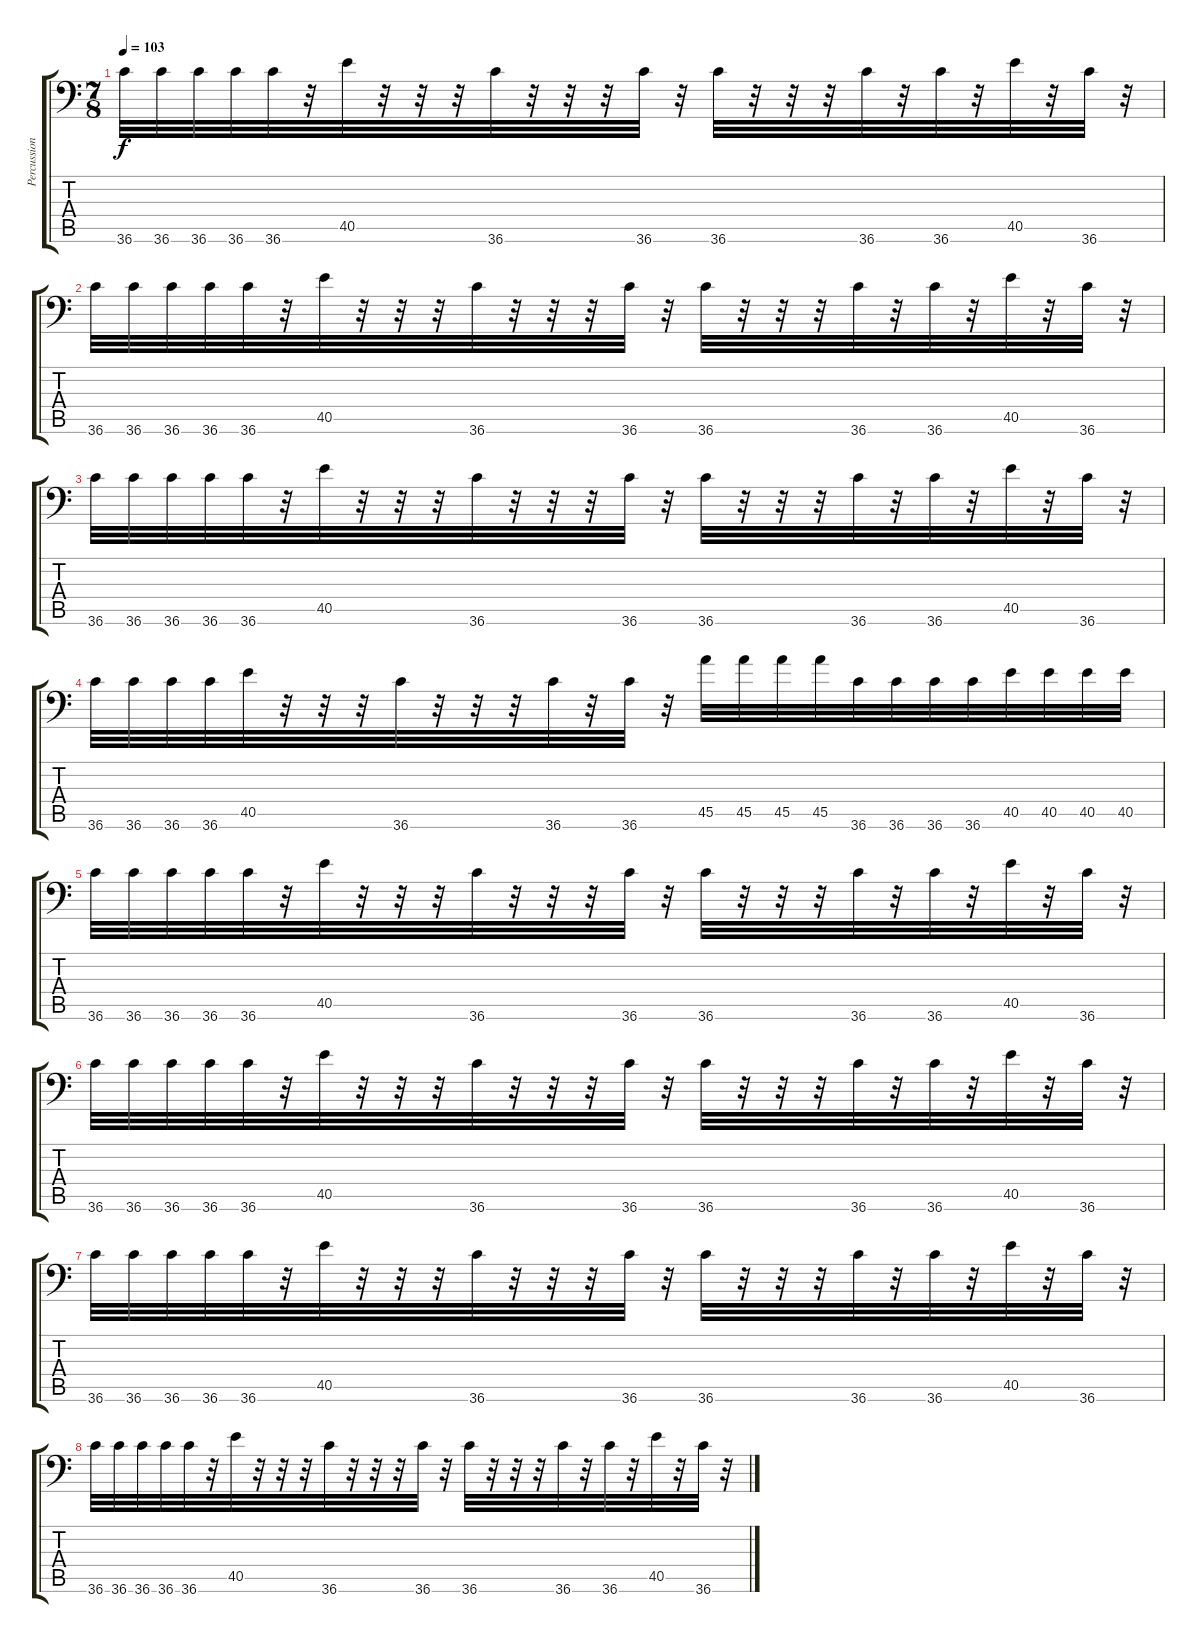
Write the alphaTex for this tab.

\track ("Percussion" "Percussion") {instrument acousticgrandpiano}
\staff {score tabs}
\tuning (C-1 C-1 C-1 C-1 C-1 C-1) {hide}
\ts (7 8)
\tempo 103
\clef f4
\ks c
36.6.32{dy f} 36.6.32 36.6.32 36.6.32 36.6.32 r.32 40.5.32 r.32 r.32 r.32 36.6.32 r.32 r.32 r.32 36.6.32 r.32 36.6.32 r.32 r.32 r.32 36.6.32 r.32 36.6.32 r.32 40.5.32 r.32 36.6.32 r.32 |
36.6.32 36.6.32 36.6.32 36.6.32 36.6.32 r.32 40.5.32 r.32 r.32 r.32 36.6.32 r.32 r.32 r.32 36.6.32 r.32 36.6.32 r.32 r.32 r.32 36.6.32 r.32 36.6.32 r.32 40.5.32 r.32 36.6.32 r.32 |
36.6.32 36.6.32 36.6.32 36.6.32 36.6.32 r.32 40.5.32 r.32 r.32 r.32 36.6.32 r.32 r.32 r.32 36.6.32 r.32 36.6.32 r.32 r.32 r.32 36.6.32 r.32 36.6.32 r.32 40.5.32 r.32 36.6.32 r.32 |
36.6.32 36.6.32 36.6.32 36.6.32 40.5.32 r.32 r.32 r.32 36.6.32 r.32 r.32 r.32 36.6.32 r.32 36.6.32 r.32 45.5.32 45.5.32 45.5.32 45.5.32 36.6.32 36.6.32 36.6.32 36.6.32 40.5.32 40.5.32 40.5.32 40.5.32 |
36.6.32 36.6.32 36.6.32 36.6.32 36.6.32 r.32 40.5.32 r.32 r.32 r.32 36.6.32 r.32 r.32 r.32 36.6.32 r.32 36.6.32 r.32 r.32 r.32 36.6.32 r.32 36.6.32 r.32 40.5.32 r.32 36.6.32 r.32 |
36.6.32 36.6.32 36.6.32 36.6.32 36.6.32 r.32 40.5.32 r.32 r.32 r.32 36.6.32 r.32 r.32 r.32 36.6.32 r.32 36.6.32 r.32 r.32 r.32 36.6.32 r.32 36.6.32 r.32 40.5.32 r.32 36.6.32 r.32 |
36.6.32 36.6.32 36.6.32 36.6.32 36.6.32 r.32 40.5.32 r.32 r.32 r.32 36.6.32 r.32 r.32 r.32 36.6.32 r.32 36.6.32 r.32 r.32 r.32 36.6.32 r.32 36.6.32 r.32 40.5.32 r.32 36.6.32 r.32 |
36.6.32 36.6.32 36.6.32 36.6.32 36.6.32 r.32 40.5.32 r.32 r.32 r.32 36.6.32 r.32 r.32 r.32 36.6.32 r.32 36.6.32 r.32 r.32 r.32 36.6.32 r.32 36.6.32 r.32 40.5.32 r.32 36.6.32 r.32
